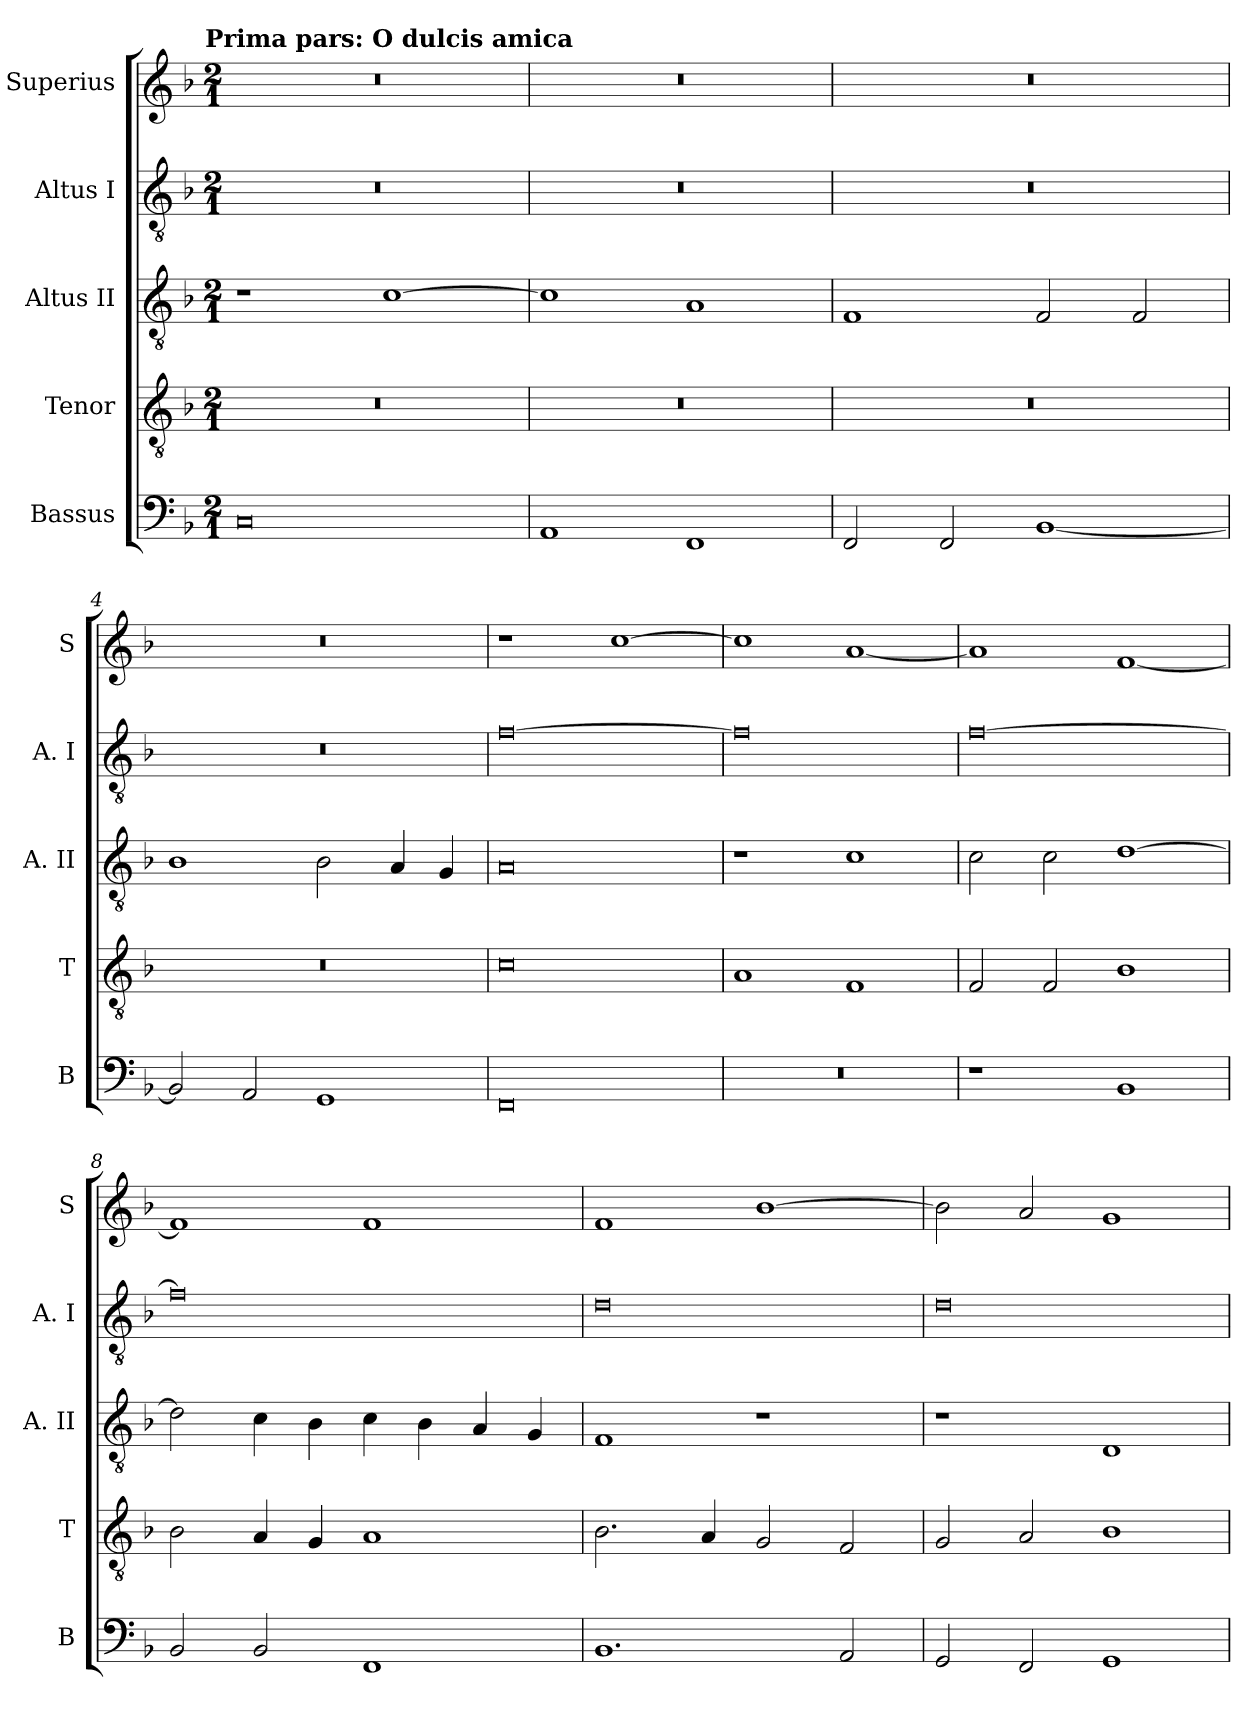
**kern	**kern	**kern	**kern	**kern
*part5	*part4	*part3	*part2	*part1
*staff5	*staff4	*staff3	*staff2	*staff1
*I"Bassus	*I"Tenor	*I"Altus II	*I"Altus I	*I"Superius
*I'B	*I'T	*I'A. II	*I'A. I	*I'S
*clefF4	*clefGv2	*clefGv2	*clefGv2	*clefG2
*k[b-]	*k[b-]	*k[b-]	*k[b-]	*k[b-]
*F:	*F:	*F:	*F:	*F:
!!LO:TX:omd:t=Prima pars&colon; O dulcis amica
*M2/1	*M2/1	*M2/1	*M2/1	*M2/1
=1	=1	=1	=1	=1
0C	0r	1r	0r	0r
.	.	[1c	.	.
=2	=2	=2	=2	=2
1AA	0r	1c]	0r	0r
1FF	.	1A	.	.
=3	=3	=3	=3	=3
2FF	0r	1F	0r	0r
2FF	.	.	.	.
[1BB-	.	2F	.	.
.	.	2F	.	.
=4	=4	=4	=4	=4
2BB-]	0r	1B-	0r	0r
2AA	.	.	.	.
1GG	.	2B-	.	.
.	.	4A	.	.
.	.	4G	.	.
=5	=5	=5	=5	=5
0FF	0c	0A	[0f	1r
.	.	.	.	[1cc
=6	=6	=6	=6	=6
0r	1A	1r	0f]	1cc]
.	1F	1c	.	[1a
=7	=7	=7	=7	=7
1r	2F	2c	[0f	1a]
.	2F	2c	.	.
1BB-	1B-	[1d	.	[1f
=8	=8	=8	=8	=8
2BB-	2B-	2d]	0f]	1f]
2BB-	4A	4c	.	.
.	4G	4B-	.	.
1FF	1A	4c	.	1f
.	.	4B-	.	.
.	.	4A	.	.
.	.	4G	.	.
=9	=9	=9	=9	=9
1.BB-	2.B-	1F	0d	1f
.	4A	.	.	.
.	2G	1r	.	[1b-
2AA	2F	.	.	.
=10	=10	=10	=10	=10
2GG	2G	1r	0d	2b-]
2FF	2A	.	.	2a
1GG	1B-	1D	.	1g
=	=	=	=	=
*-	*-	*-	*-	*-
